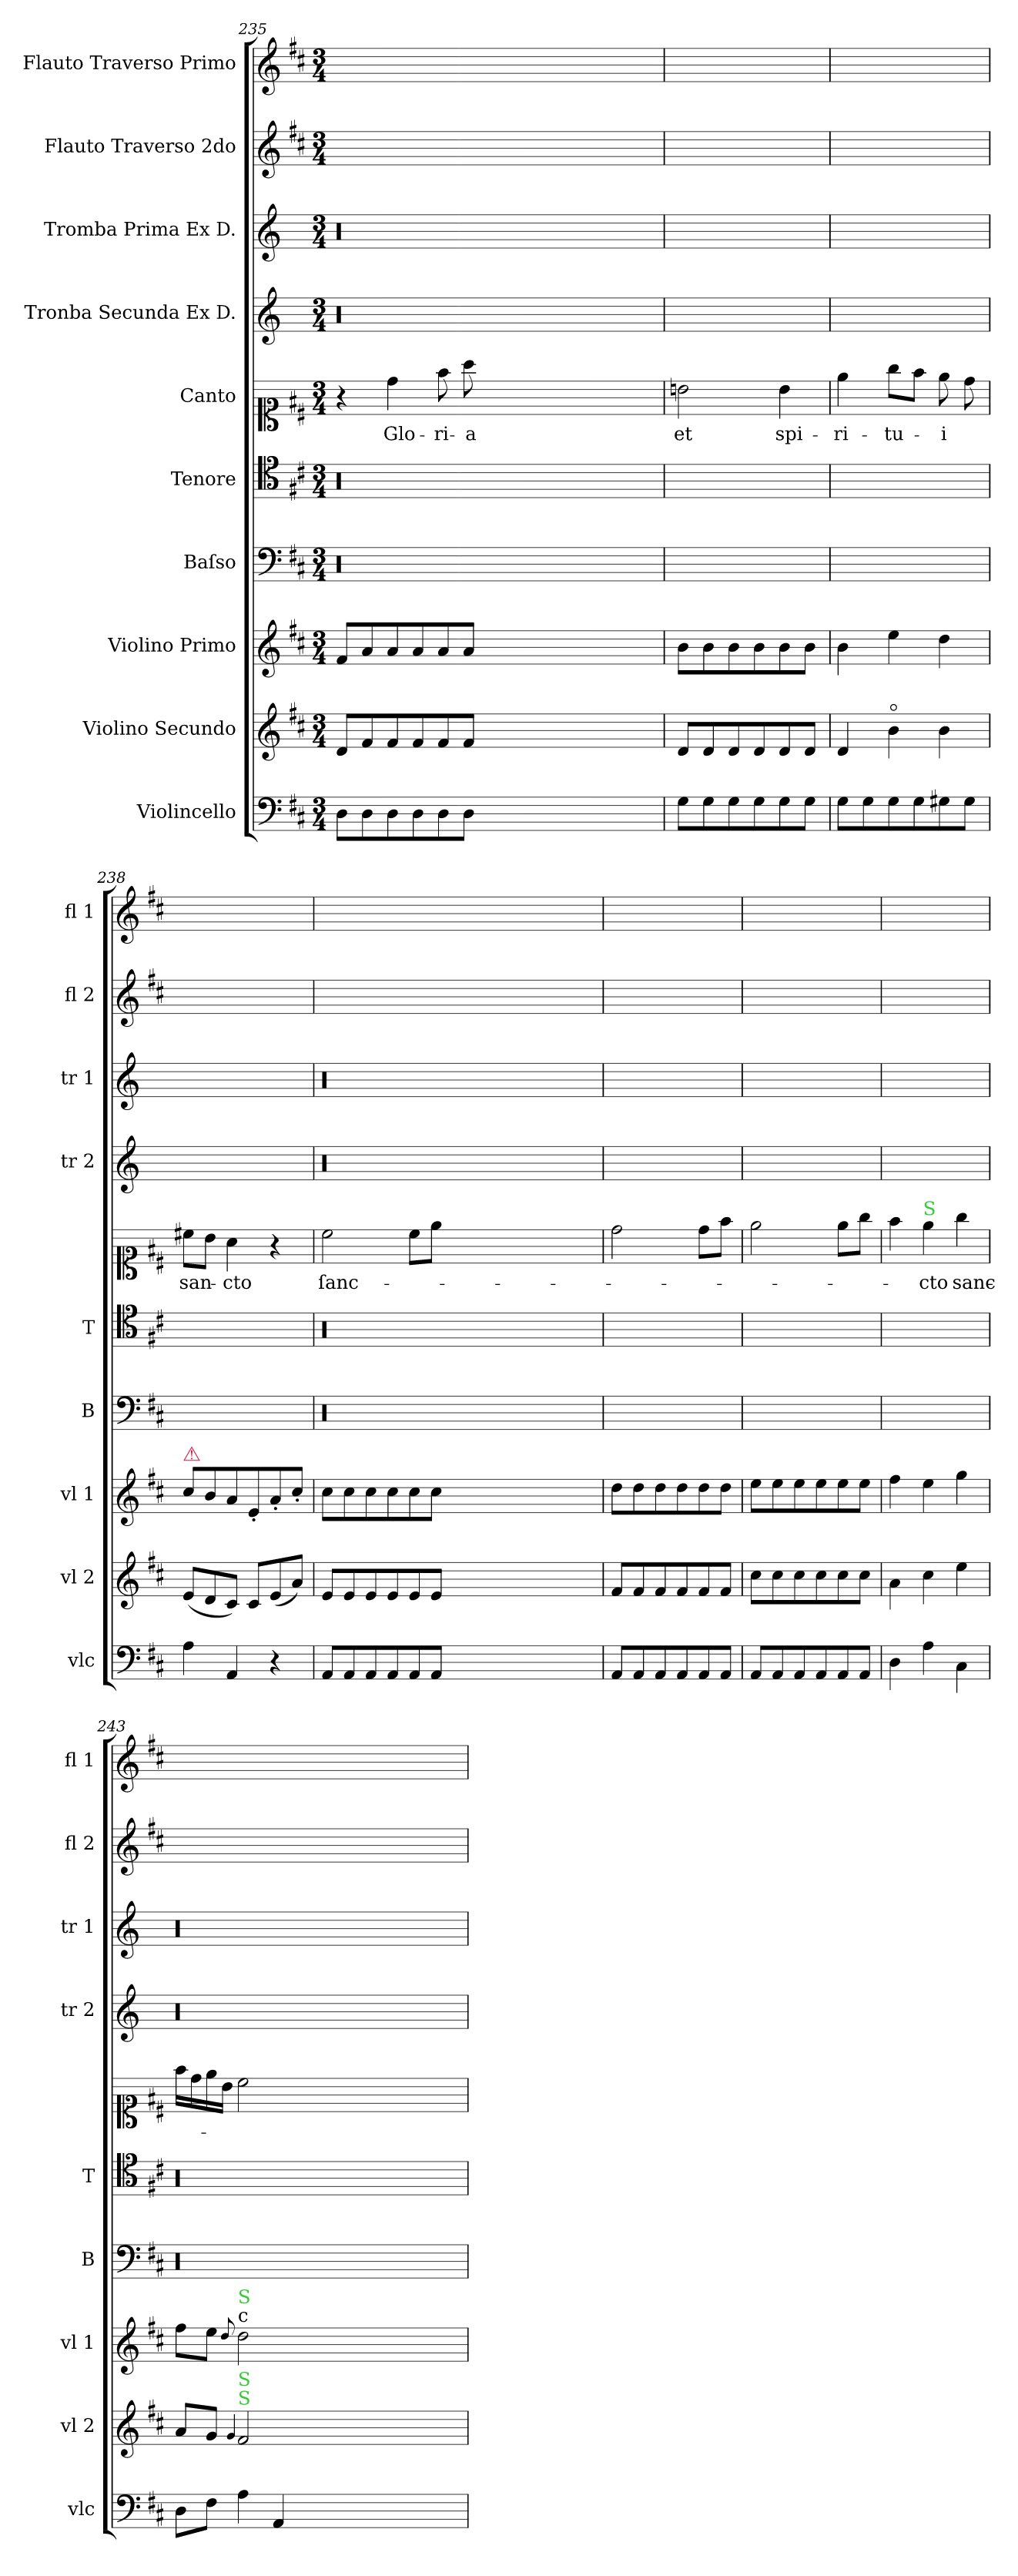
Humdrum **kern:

**kern	**kern	**kern	**kern	**kern	**kern	**text	**kern	**kern	**kern	**kern
*part10	*part9	*part8	*part7	*part6	*part5	*part5	*part4	*part3	*part2	*part1
*staff10	*staff9	*staff8	*staff7	*staff6	*staff5	*staff5	*staff4	*staff3	*staff2	*staff1
*I"Violincello	*I"Violino Secundo	*I"Violino Primo	*I"Baſso	*I"Tenore	*I"Canto	*	*I"Tronba Secunda Ex D.	*I"Tromba Prima Ex D.	*I"Flauto Traverso 2do	*I"Flauto Traverso Primo
*I'vlc	*I'vl 2	*I'vl 1	*I'B	*I'T	*	*	*I'tr 2	*I'tr 1	*I'fl 2	*I'fl 1
*clefF4	*clefG2	*clefG2	*clefF4	*clefC4	*clefC1	*	*clefG2	*clefG2	*clefG2	*clefG2
*	*	*	*	*	*	*	*ITrd-1c-2	*ITrd-1c-2	*	*
*k[f#c#]	*k[f#c#]	*k[f#c#]	*k[f#c#]	*k[f#c#]	*k[f#c#]	*	*k[f#c#]	*k[f#c#]	*k[f#c#]	*k[f#c#]
*D:	*D:	*D:	*D:	*D:	*D:	*	*	*	*D:	*D:
*M3/4	*M3/4	*M3/4	*M3/4	*M3/4	*M3/4	*	*M3/4	*M3/4	*M3/4	*M3/4
=235	=235	=235	=235	=235	=235	=235	=235	=235	=235	=235
!	!	!	!LO:N:vis=00	!LO:N:vis=00	!	!	!LO:N:vis=00	!LO:N:vis=00	!	!
8D\L	8d/L	8f#/L	0.r	0.r	4r	.	0.r	0.r	2.ryy	2.ryy
8D\	8f#/	8a/	.	.	.	.	.	.	.	.
8D\	8f#/	8a/	.	.	4dd\	Glo-	.	.	.	.
8D\	8f#/	8a/	.	.	.	.	.	.	.	.
8D\	8f#/	8a/	.	.	8ff#\	-ri-	.	.	.	.
8D\J	8f#/J	8a/J	.	.	8aa\	-a	.	.	.	.
0ryy	0ryy	0ryy	.	.	0ryy	.	.	.	0ryy	0ryy
4ryy	4ryy	4ryy	.	.	4ryy	.	.	.	4ryy	4ryy
=236	=236	=236	=236	=236	=236	=236	=236	=236	=236	=236
8G\L	8d/L	8b\L	2.ryy	2.ryy	2bn\	et	2.ryy	2.ryy	2.ryy	2.ryy
8G\	8d/	8b\	.	.	.	.	.	.	.	.
8G\	8d/	8b\	.	.	.	.	.	.	.	.
8G\	8d/	8b\	.	.	.	.	.	.	.	.
8G\	8d/	8b\	.	.	4b\	spi-	.	.	.	.
8G\J	8d/J	8b\J	.	.	.	.	.	.	.	.
=237	=237	=237	=237	=237	=237	=237	=237	=237	=237	=237
8G\L	4d/	4b\	2.ryy	2.ryy	4ee\	-ri-	2.ryy	2.ryy	2.ryy	2.ryy
8G\	.	.	.	.	.	.	.	.	.	.
8G\	4bo\	4ee\	.	.	8gg\L	-tu-	.	.	.	.
8G\	.	.	.	.	8ff#\J	.	.	.	.	.
8G#X\	4b\	4dd\	.	.	8ee\	-i	.	.	.	.
8G#\J	.	.	.	.	8dd\	.	.	.	.	.
=238	=238	=238	=238	=238	=238	=238	=238	=238	=238	=238
!	!	!LO:TX:a:color=crimson:t=⚠	!	!	!	!	!	!	!	!
4A\	(8e/L	8cc#\L	2.ryy	2.ryy	8cc#X\L	san-	2.ryy	2.ryy	2.ryy	2.ryy
.	8d/	8b\	.	.	8b\J	.	.	.	.	.
4AA/	8c#/J)	8a\	.	.	4a\	-cto	.	.	.	.
.	8c#/L	8e'/	.	.	.	.	.	.	.	.
4r	(8e/	8a'/	.	.	4r	.	.	.	.	.
.	8a/J)	8cc#'/J	.	.	.	.	.	.	.	.
=239	=239	=239	=239	=239	=239	=239	=239	=239	=239	=239
!	!	!	!LO:N:vis=00	!LO:N:vis=00	!	!	!LO:N:vis=00	!LO:N:vis=00	!	!
8AA/L	8e/L	8cc#\L	0.r	0.r	2cc#\	ſanc-	0.r	0.r	2.ryy	2.ryy
8AA/	8e/	8cc#\	.	.	.	.	.	.	.	.
8AA/	8e/	8cc#\	.	.	.	.	.	.	.	.
8AA/	8e/	8cc#\	.	.	.	.	.	.	.	.
8AA/	8e/	8cc#\	.	.	8cc#\L	.	.	.	.	.
8AA/J	8e/J	8cc#\J	.	.	8ee\J	.	.	.	.	.
0ryy	0ryy	0ryy	.	.	0ryy	.	.	.	0ryy	0ryy
4ryy	4ryy	4ryy	.	.	4ryy	.	.	.	4ryy	4ryy
=240	=240	=240	=240	=240	=240	=240	=240	=240	=240	=240
8AA/L	8f#/L	8dd\L	2.ryy	2.ryy	2dd\	.	2.ryy	2.ryy	2.ryy	2.ryy
8AA/	8f#/	8dd\	.	.	.	.	.	.	.	.
8AA/	8f#/	8dd\	.	.	.	.	.	.	.	.
8AA/	8f#/	8dd\	.	.	.	.	.	.	.	.
8AA/	8f#/	8dd\	.	.	8dd\L	.	.	.	.	.
8AA/J	8f#/J	8dd\J	.	.	8ff#\J	.	.	.	.	.
=241	=241	=241	=241	=241	=241	=241	=241	=241	=241	=241
8AA/L	8cc#\L	8ee\L	2.ryy	2.ryy	2ee\	.	2.ryy	2.ryy	2.ryy	2.ryy
8AA/	8cc#\	8ee\	.	.	.	.	.	.	.	.
8AA/	8cc#\	8ee\	.	.	.	.	.	.	.	.
8AA/	8cc#\	8ee\	.	.	.	.	.	.	.	.
8AA/	8cc#\	8ee\	.	.	8ee\L	.	.	.	.	.
8AA/J	8cc#\J	8ee\J	.	.	8gg\J	.	.	.	.	.
=242	=242	=242	=242	=242	=242	=242	=242	=242	=242	=242
4D\	4a\	4ff#\	2.ryy	2.ryy	4ff#\	.	2.ryy	2.ryy	2.ryy	2.ryy
!	!	!	!	!	!LO:TX:a:color=limegreen:t=S	!	!	!	!	!
4A\	4cc#\	4ee\	.	.	4ee\	-cto	.	.	.	.
4C#\	4ee\	4gg\	.	.	4gg\	sanc-	.	.	.	.
=243	=243	=243	=243	=243	=243	=243	=243	=243	=243	=243
!	!	!	!LO:N:vis=00	!LO:N:vis=00	!	!	!LO:N:vis=00	!LO:N:vis=00	!	!
8D\L	8a/L	8ff#\L	0.r	0.r	16ff#\LL	.	0.r	0.r	2.ryy	2.ryy
.	.	.	.	.	16dd\	.	.	.	.	.
8F#\J	8g/J	8ee\J	.	.	16ee\	.	.	.	.	.
.	.	.	.	.	16b\JJ	.	.	.	.	.
.	4qqg/	8qqdd/	.	.	.	.	.	.	.	.
!	!	!LO:TX:a:t=c	!	!	!	!	!	!	!	!
!	!	!LO:TX:a:color=limegreen:t=S	!	!	!	!	!	!	!	!
!	!LO:TX:a:color=limegreen:t=S	!	!	!	!	!	!	!	!	!
!	!LO:TX:a:color=limegreen:t=S	!	!	!	!	!	!	!	!	!
4A\	2f#/	2dd\	.	.	2cc#\	.	.	.	.	.
4AA/	.	.	.	.	.	.	.	.	.	.
0ryy	0ryy	0ryy	.	.	0ryy	.	.	.	0ryy	0ryy
4ryy	4ryy	4ryy	.	.	4ryy	.	.	.	4ryy	4ryy
=	=	=	=	=	=	=	=	=	=	=
*-	*-	*-	*-	*-	*-	*-	*-	*-	*-	*-
